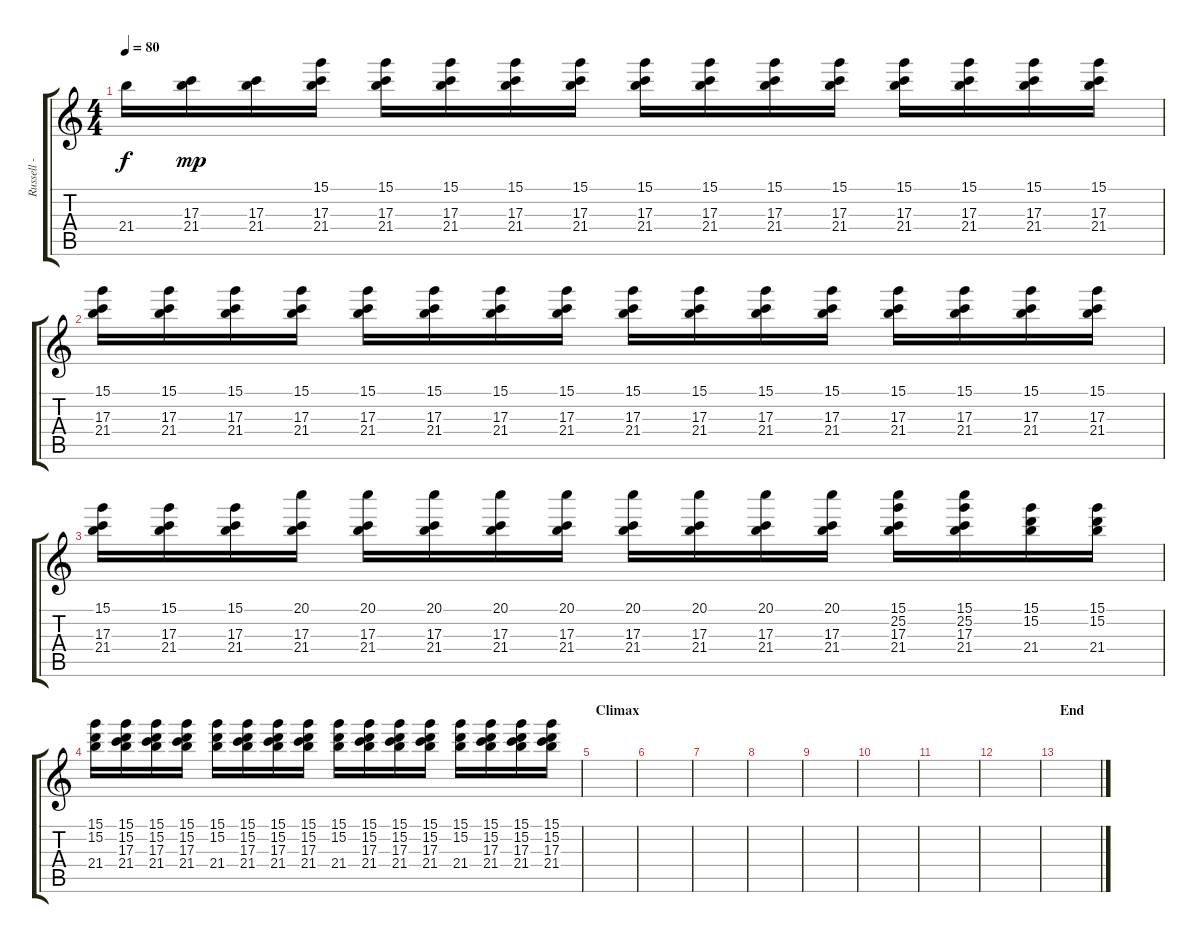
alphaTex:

\track ("Russell - Effects" "Russell - ") {instrument electricguitarjazz}
\staff {score tabs}
\tuning (E4 B3 G3 D3 A2 E2) {hide}
\ts (4 4)
\tempo 80
\clef g2
\ks c
21.4.16{dy f} (17.3 21.4).16{dy mp} (17.3 21.4).16 (15.1 17.3 21.4).16 (15.1 17.3 21.4).16 (15.1 17.3 21.4).16 (15.1 17.3 21.4).16 (15.1 17.3 21.4).16 (15.1 17.3 21.4).16 (15.1 17.3 21.4).16 (15.1 17.3 21.4).16 (15.1 17.3 21.4).16 (15.1 17.3 21.4).16 (15.1 17.3 21.4).16 (15.1 17.3 21.4).16 (15.1 17.3 21.4).16 |
(15.1 17.3 21.4).16 (15.1 17.3 21.4).16 (15.1 17.3 21.4).16 (15.1 17.3 21.4).16 (15.1 17.3 21.4).16 (15.1 17.3 21.4).16 (15.1 17.3 21.4).16 (15.1 17.3 21.4).16 (15.1 17.3 21.4).16 (15.1 17.3 21.4).16 (15.1 17.3 21.4).16 (15.1 17.3 21.4).16 (15.1 17.3 21.4).16 (15.1 17.3 21.4).16 (15.1 17.3 21.4).16 (15.1 17.3 21.4).16 |
(15.1 17.3 21.4).16 (15.1 17.3 21.4).16 (15.1 17.3 21.4).16 (20.1 17.3 21.4).16 (20.1 17.3 21.4).16 (20.1 17.3 21.4).16 (20.1 17.3 21.4).16 (20.1 17.3 21.4).16 (20.1 17.3 21.4).16 (20.1 17.3 21.4).16 (20.1 17.3 21.4).16 (20.1 17.3 21.4).16 (15.1 25.2 17.3 21.4).16 (15.1 25.2 17.3 21.4).16 (15.1 15.2 21.4).16 (15.1 15.2 21.4).16 |
(15.1 15.2 21.4).16 (15.1 15.2 17.3 21.4).16 (15.1 15.2 17.3 21.4).16 (15.1 15.2 17.3 21.4).16 (15.1 15.2 21.4).16 (15.1 15.2 17.3 21.4).16 (15.1 15.2 17.3 21.4).16 (15.1 15.2 17.3 21.4).16 (15.1 15.2 21.4).16 (15.1 15.2 17.3 21.4).16 (15.1 15.2 17.3 21.4).16 (15.1 15.2 17.3 21.4).16 (15.1 15.2 21.4).16 (15.1 15.2 17.3 21.4).16 (15.1 15.2 17.3 21.4).16 (15.1 15.2 17.3 21.4).16 |
\section ("" "Climax")
|
|
|
|
|
|
|
|
\section ("" "End")
